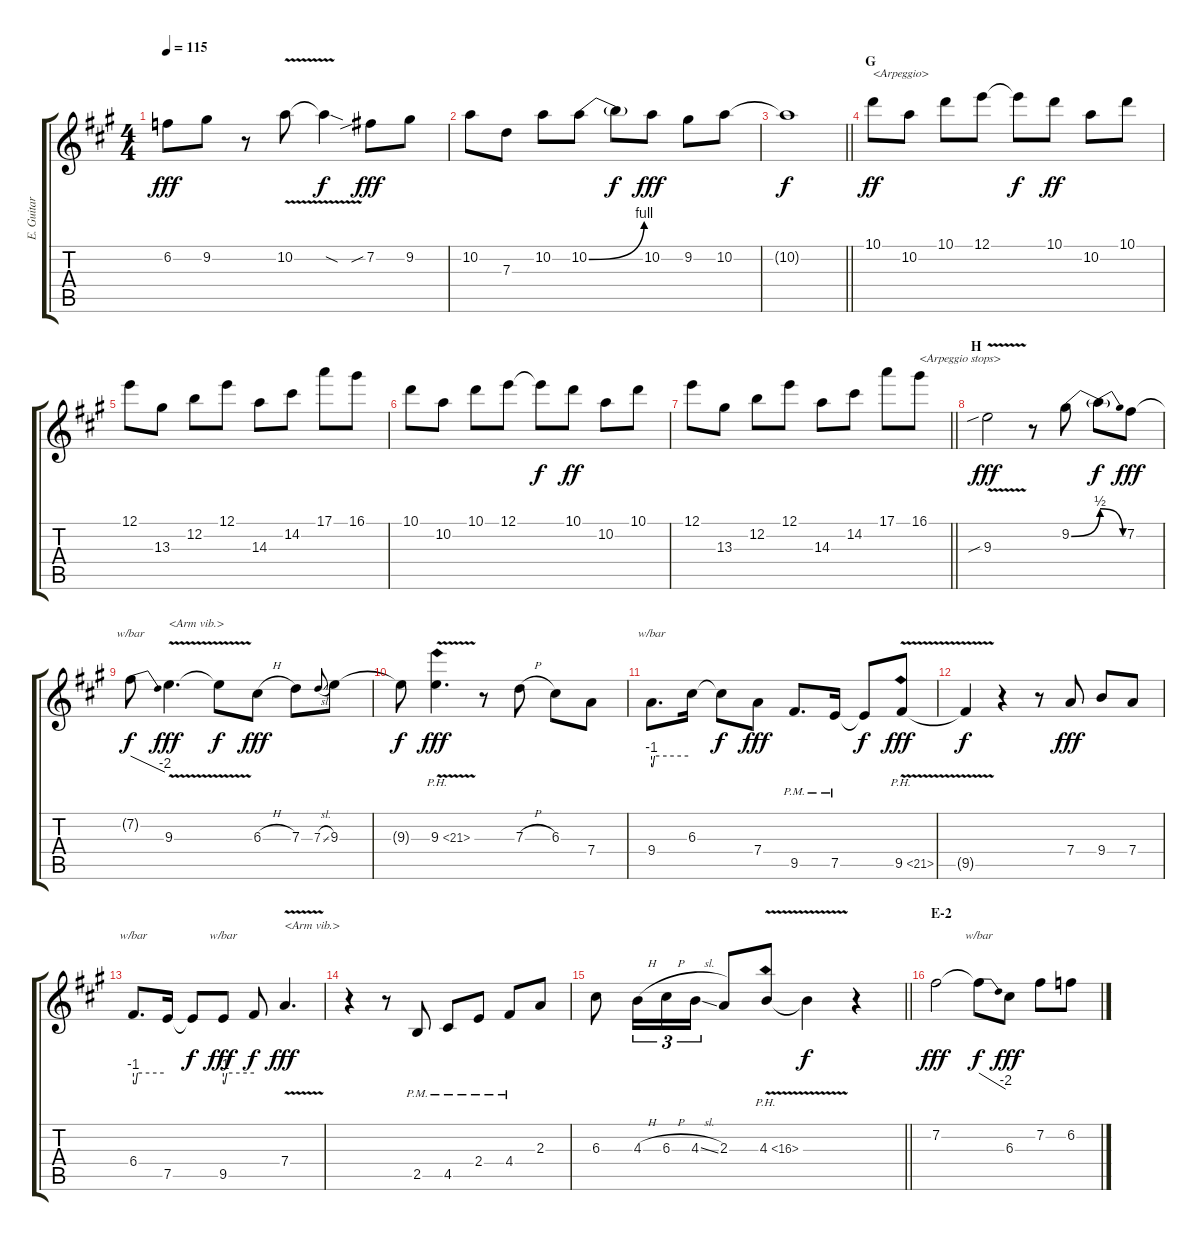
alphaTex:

\track ("E. Guitar I" "E. Guitar ") {instrument overdrivenguitar}
\staff {score tabs}
\tuning (E4 B3 G3 D3 A2 E2) {hide}
\ts (4 4)
\tempo 115
\clef g2
\ks a
6.2.8{dy fff} 9.2.8 r.8 10.2{v}.8 10.2{sod t}.4{dy f} 7.2{sib}.8{dy fff} 9.2.8 |
10.2.8 7.3.8 10.2.8 10.2{be (bend 0 0 60 4)}.8 10.2{t}.8{dy f} 10.2.8{dy fff} 9.2.8 10.2.8 |
\barLineRight lightlight
10.2{t}.1{dy f} |
\section ("" "G")
10.1.8{txt "<Arpeggio>" dy ff} 10.2.8 10.1.8 12.1.8 12.1{t}.8{dy f} 10.1.8{dy ff} 10.2.8 10.1.8 |
12.1.8 13.3.8 12.2.8 12.1.8 14.3.8 14.2.8 17.1.8 16.1.8 |
10.1.8 10.2.8 10.1.8 12.1.8 12.1{t}.8{dy f} 10.1.8{dy ff} 10.2.8 10.1.8 |
\barLineRight lightlight
12.1.8 13.3.8 12.2.8 12.1.8 14.3.8 14.2.8 17.1.8 16.1.8{txt "<Arpeggio stops>"} |
\section ("" "H")
9.3{v sib}.2{dy fff} r.8 9.2{be (bend 0 0 60 2)}.8 9.2{be (release 0 2 60 0) t}.8{dy f} 7.2.8{dy fff} |
7.2{t}.8{tbe (dive default 0 0 60 -8) dy f} 9.3{v}.4{d txt "<Arm vib.>" dy fff} 9.3{t}.8{dy f} 6.3{h}.8{dy fff} 7.3.8 7.3{sl}.8{gr onbeat} 9.3.8 |
9.3{t}.8{dy f} 9.3{ph 12 v}.4{d dy fff} r.8 7.3{h}.8 6.3.8 7.4.8 |
9.4.8{d tbe (custom default 0 -4 2 -4 5 0 60 0)} 6.3.16 6.3{t}.8{dy f} 7.4.8{dy fff} 9.5{pm}.8{d} 7.5{pm}.16 7.5{t}.8{dy f} 9.5{ph 12 v}.8{dy fff} |
9.5{t}.4{dy f} r.4 r.8 7.4.8{dy fff} 9.4.8 7.4.8 |
6.4.8{d tbe (custom default 0 -4 5 -4 8 0 60 0)} 7.5.16 7.5{t}.8{dy f} 9.5.8{tbe (custom default 0 -4 3 -4 7 0 60 0) dy fff} 9.5{t}.8{dy f} 7.4{v}.4{d txt "<Arm vib.>" dy fff} |
r.4 r.8 2.5{pm}.8 4.5{pm}.8 2.4{pm}.8 4.4{pm}.8 2.3.8 |
\barLineRight lightlight
6.3.8 4.3{h}.16{tu (3 2)} 6.3{h}.16{tu (3 2)} 4.3{sl}.16{tu (3 2)} 2.3.8 4.3{ph 12 v}.8 4.3{t}.4{dy f} r.4 |
\section ("" "E-2")
7.2.2{dy fff} 7.2{t}.8{tbe (dive default 0 0 60 -8) dy f} 6.3.8{dy fff} 7.2.8 6.2.8
